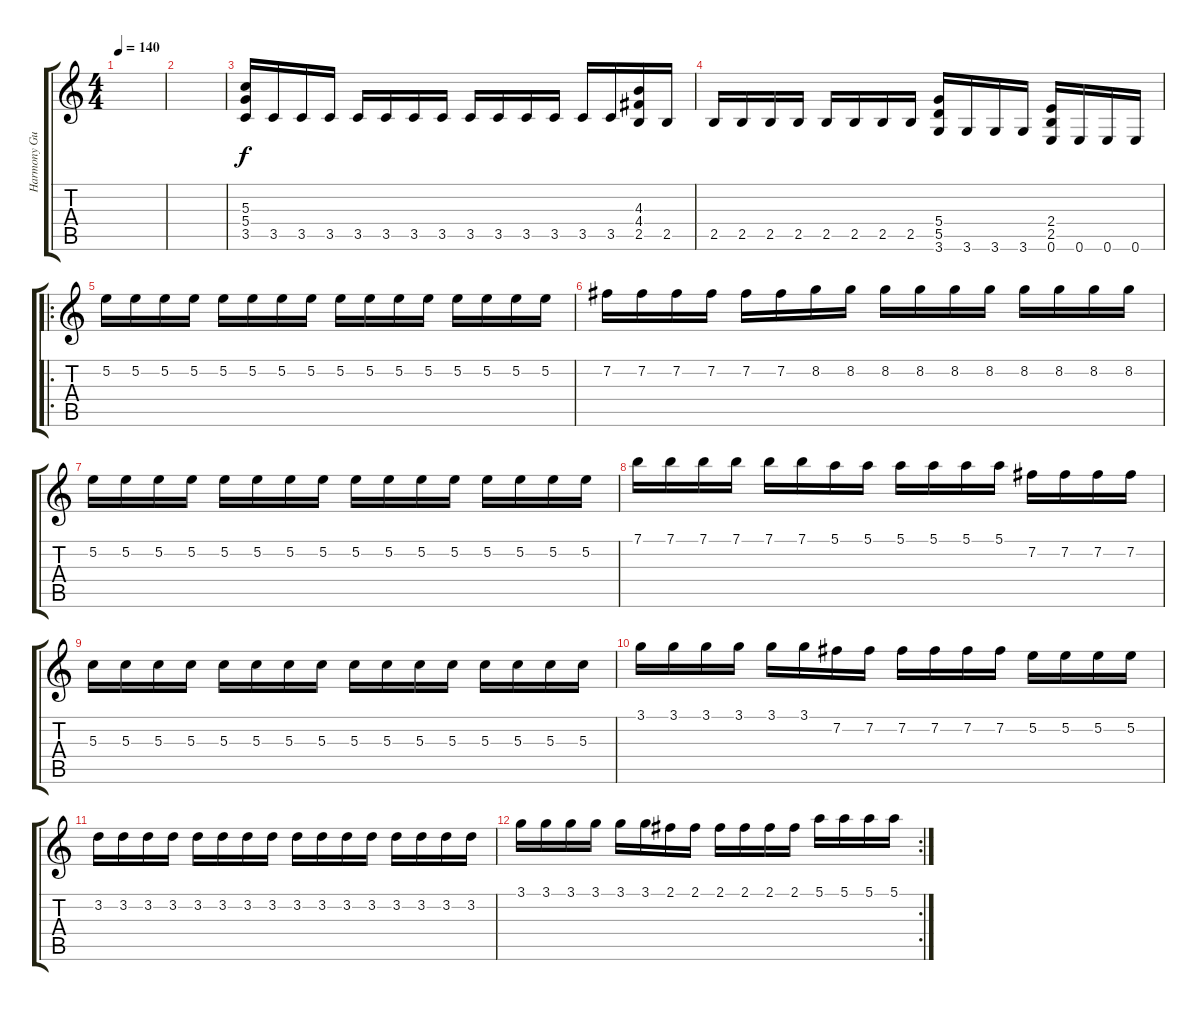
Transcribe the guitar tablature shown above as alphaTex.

\track ("Harmony Guitar" "Harmony Gu") {instrument overdrivenguitar}
\staff {score tabs}
\tuning (E4 B3 G3 D3 A2 E2) {hide}
\ts (4 4)
\tempo 140
\clef g2
\ks c
|
|
(5.3 5.4 3.5).16 3.5.16 3.5.16 3.5.16 3.5.16 3.5.16 3.5.16 3.5.16 3.5.16 3.5.16 3.5.16 3.5.16 3.5.16 3.5.16 (4.3 4.4 2.5).16 2.5.16 |
2.5.16 2.5.16 2.5.16 2.5.16 2.5.16 2.5.16 2.5.16 2.5.16 (5.4 5.5 3.6).16 3.6.16 3.6.16 3.6.16 (2.4 2.5 0.6).16 0.6.16 0.6.16 0.6.16 |
\ro
5.2.16 5.2.16 5.2.16 5.2.16 5.2.16 5.2.16 5.2.16 5.2.16 5.2.16 5.2.16 5.2.16 5.2.16 5.2.16 5.2.16 5.2.16 5.2.16 |
7.2.16 7.2.16 7.2.16 7.2.16 7.2.16 7.2.16 8.2.16 8.2.16 8.2.16 8.2.16 8.2.16 8.2.16 8.2.16 8.2.16 8.2.16 8.2.16 |
5.2.16 5.2.16 5.2.16 5.2.16 5.2.16 5.2.16 5.2.16 5.2.16 5.2.16 5.2.16 5.2.16 5.2.16 5.2.16 5.2.16 5.2.16 5.2.16 |
7.1.16 7.1.16 7.1.16 7.1.16 7.1.16 7.1.16 5.1.16 5.1.16 5.1.16 5.1.16 5.1.16 5.1.16 7.2.16 7.2.16 7.2.16 7.2.16 |
5.3.16 5.3.16 5.3.16 5.3.16 5.3.16 5.3.16 5.3.16 5.3.16 5.3.16 5.3.16 5.3.16 5.3.16 5.3.16 5.3.16 5.3.16 5.3.16 |
3.1.16 3.1.16 3.1.16 3.1.16 3.1.16 3.1.16 7.2.16 7.2.16 7.2.16 7.2.16 7.2.16 7.2.16 5.2.16 5.2.16 5.2.16 5.2.16 |
3.2.16 3.2.16 3.2.16 3.2.16 3.2.16 3.2.16 3.2.16 3.2.16 3.2.16 3.2.16 3.2.16 3.2.16 3.2.16 3.2.16 3.2.16 3.2.16 |
\rc 2
3.1.16 3.1.16 3.1.16 3.1.16 3.1.16 3.1.16 2.1.16 2.1.16 2.1.16 2.1.16 2.1.16 2.1.16 5.1.16 5.1.16 5.1.16 5.1.16
